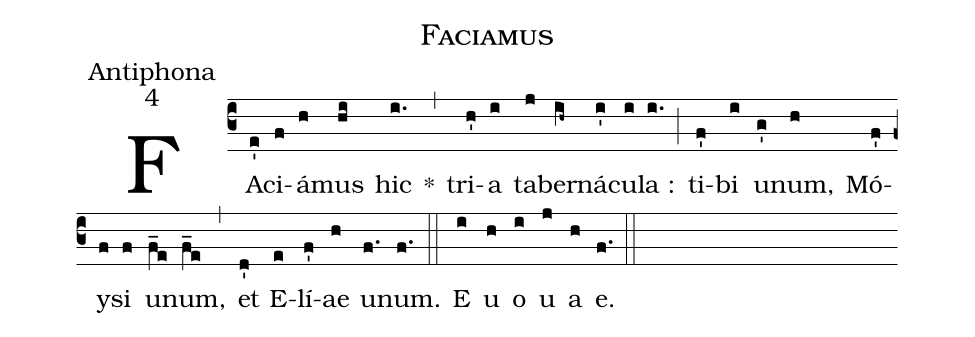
name:Faciamus;
office-part:Antiphona;
mode:4;
%%
(c3) FA(e')ci(f)á(h)mus(hi) hic(i.) *(,) tri(h')a(i) ta(j)ber(ih~)ná(i')cu(i)la :(i.) (;) ti(f')bi(i) u(g')num,(h) Mó(f')y(f)si(f) u(f_e)num,(f_e) (,) et(d') E(e)lí(f')ae(h) u(f.)num.(f.) (::) <eu>E(i) u(h) o(i) u(j) a(h) e.</eu>(f.) (::)
